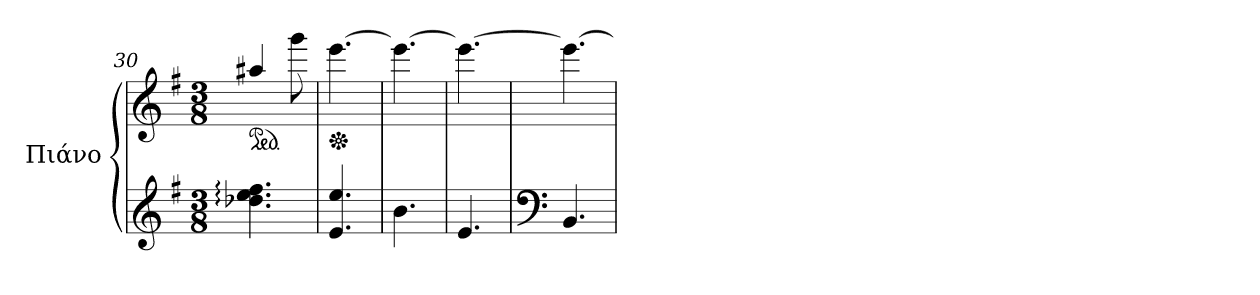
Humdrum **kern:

**kern	**kern
*part1	*part1
*staff2	*staff1
*I"Πιάνο	*
*clefG2	*clefG2
*k[f#]	*k[f#]
*M3/8	*M3/8
*	*ped
=30	=30
4.dd-X\: 4.ee\: 4.ff#\:	4aa#X/
.	8ggg\
=31	=31
*	*Xped
4.e/ 4.ee/	[4.eee\
=32	=32
4.b\	4.eee\_
=33	=33
4.e/	4.eee\_
=34	=34
*clefF4	*
4.BB/	4.eee\_
=	=
*-	*-
